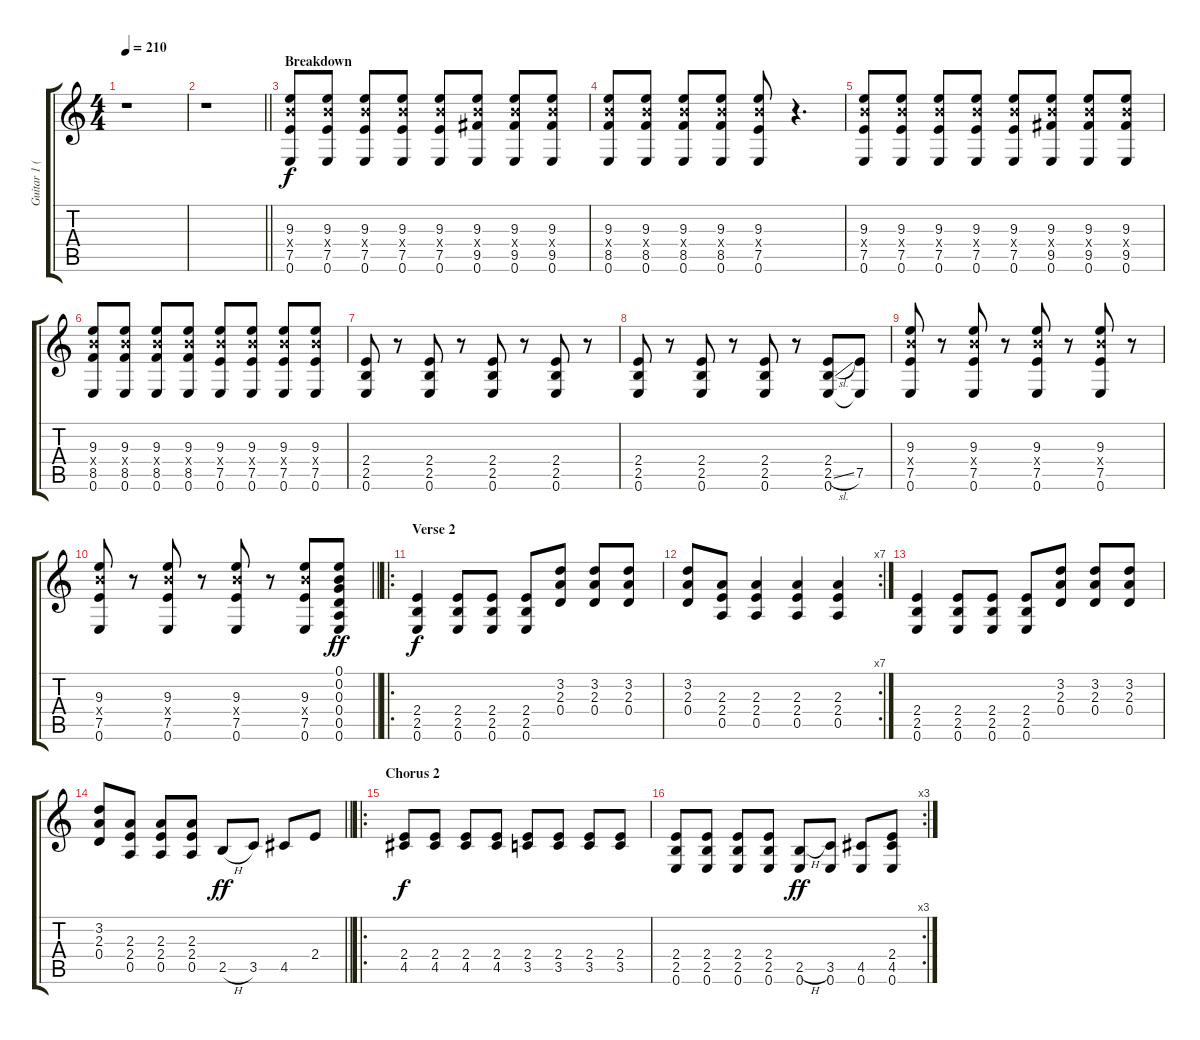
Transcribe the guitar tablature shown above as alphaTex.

\track ("Guitar 1 (Colin)" "Guitar 1 (") {instrument distortionguitar}
\staff {score tabs}
\tuning (E4 B3 G3 D3 A2 E2) {hide}
\ts (4 4)
\tempo 210
\clef g2
\ks c
r.1{dy f} |
\barLineRight lightlight
r.1 |
\section ("" "Breakdown")
(9.3 9.4{x} 7.5 0.6).8 (9.3 9.4{x} 7.5 0.6).8 (9.3 9.4{x} 7.5 0.6).8 (9.3 9.4{x} 7.5 0.6).8 (9.3 9.4{x} 7.5 0.6).8 (9.3 9.4{x} 9.5 0.6).8 (9.3 9.4{x} 9.5 0.6).8 (9.3 9.4{x} 9.5 0.6).8 |
(9.3 9.4{x} 8.5 0.6).8 (9.3 9.4{x} 8.5 0.6).8 (9.3 9.4{x} 8.5 0.6).8 (9.3 9.4{x} 8.5 0.6).8 (9.3 9.4{x} 7.5 0.6).8 r.4{d} |
(9.3 9.4{x} 7.5 0.6).8 (9.3 9.4{x} 7.5 0.6).8 (9.3 9.4{x} 7.5 0.6).8 (9.3 9.4{x} 7.5 0.6).8 (9.3 9.4{x} 7.5 0.6).8 (9.3 9.4{x} 9.5 0.6).8 (9.3 9.4{x} 9.5 0.6).8 (9.3 9.4{x} 9.5 0.6).8 |
(9.3 9.4{x} 8.5 0.6).8 (9.3 9.4{x} 8.5 0.6).8 (9.3 9.4{x} 8.5 0.6).8 (9.3 9.4{x} 8.5 0.6).8 (9.3 9.4{x} 7.5 0.6).8 (9.3 9.4{x} 7.5 0.6).8 (9.3 9.4{x} 7.5 0.6).8 (9.3 9.4{x} 7.5 0.6).8 |
(2.4 2.5 0.6).8 r.8 (2.4 2.5 0.6).8 r.8 (2.4 2.5 0.6).8 r.8 (2.4 2.5 0.6).8 r.8 |
(2.4 2.5 0.6).8 r.8 (2.4 2.5 0.6).8 r.8 (2.4 2.5 0.6).8 r.8 (2.4 2.5{sl} 0.6).8 (7.5 0.6{t}).8 |
(9.3 9.4{x} 7.5 0.6).8 r.8 (9.3 9.4{x} 7.5 0.6).8 r.8 (9.3 9.4{x} 7.5 0.6).8 r.8 (9.3 9.4{x} 7.5 0.6).8 r.8 |
\barLineRight lightlight
(9.3 9.4{x} 7.5 0.6).8 r.8 (9.3 9.4{x} 7.5 0.6).8 r.8 (9.3 9.4{x} 7.5 0.6).8 r.8 (9.3 9.4{x} 7.5 0.6).8 (0.1 0.2 0.3 0.4 0.5 0.6).8{dy ff} |
\ro
\section ("" "Verse 2")
(2.4 2.5 0.6).4{dy f} (2.4 2.5 0.6).8 (2.4 2.5 0.6).8 (2.4 2.5 0.6).8 (3.2 2.3 0.4).8 (3.2 2.3 0.4).8 (3.2 2.3 0.4).8 |
\rc 7
(3.2 2.3 0.4).8 (2.3 2.4 0.5).8 (2.3 2.4 0.5).4 (2.3 2.4 0.5).4 (2.3 2.4 0.5).4 |
(2.4 2.5 0.6).4 (2.4 2.5 0.6).8 (2.4 2.5 0.6).8 (2.4 2.5 0.6).8 (3.2 2.3 0.4).8 (3.2 2.3 0.4).8 (3.2 2.3 0.4).8 |
\barLineRight lightlight
(3.2 2.3 0.4).8 (2.3 2.4 0.5).8 (2.3 2.4 0.5).8 (2.3 2.4 0.5).8 2.5{h}.8{dy ff} 3.5.8 4.5.8 2.4.8 |
\ro
\section ("" "Chorus 2")
(2.4 4.5).8{dy f} (2.4 4.5).8 (2.4 4.5).8 (2.4 4.5).8 (2.4 3.5).8 (2.4 3.5).8 (2.4 3.5).8 (2.4 3.5).8 |
\rc 3
(2.4 2.5 0.6).8 (2.4 2.5 0.6).8 (2.4 2.5 0.6).8 (2.4 2.5 0.6).8 (2.5{h} 0.6).8{dy ff} (3.5 0.6).8 (4.5 0.6).8 (2.4 4.5 0.6).8
